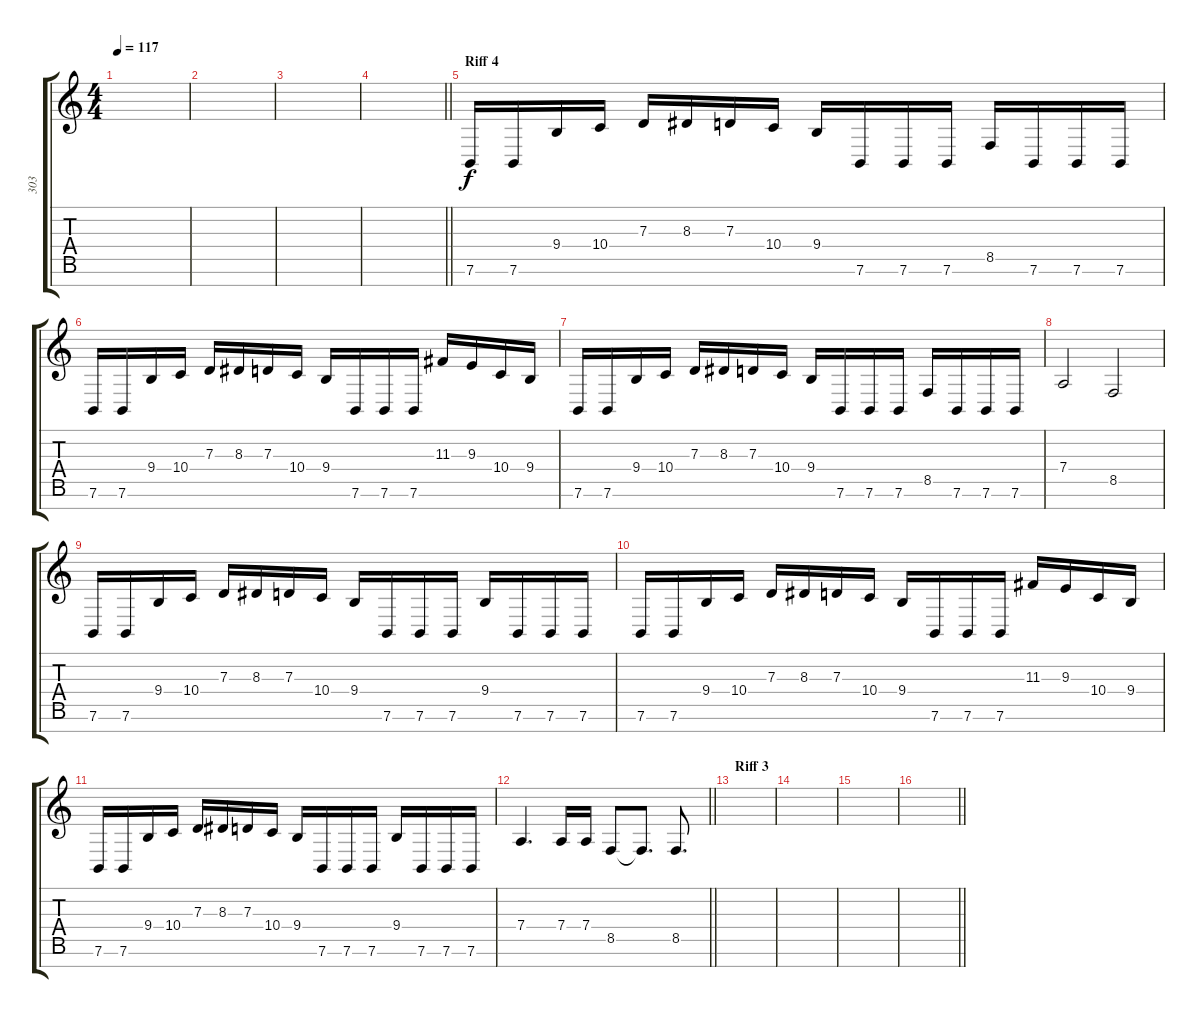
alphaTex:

\track ("303" "303") {instrument lead2sawtooth}
\staff {score tabs}
\tuning (E4 B3 G3 D3 A2 E2 B1) {hide}
\ts (4 4)
\tempo 117
\clef g2
\ks c
|
|
|
\barLineRight lightlight
|
\section ("" "Riff 4")
7.6.16 7.6.16 9.4.16 10.4.16 7.3.16 8.3.16 7.3.16 10.4.16 9.4.16 7.6.16 7.6.16 7.6.16 8.5.16 7.6.16 7.6.16 7.6.16 |
7.6.16 7.6.16 9.4.16 10.4.16 7.3.16 8.3.16 7.3.16 10.4.16 9.4.16 7.6.16 7.6.16 7.6.16 11.3.16 9.3.16 10.4.16 9.4.16 |
7.6.16 7.6.16 9.4.16 10.4.16 7.3.16 8.3.16 7.3.16 10.4.16 9.4.16 7.6.16 7.6.16 7.6.16 8.5.16 7.6.16 7.6.16 7.6.16 |
7.4.2 8.5.2 |
7.6.16 7.6.16 9.4.16 10.4.16 7.3.16 8.3.16 7.3.16 10.4.16 9.4.16 7.6.16 7.6.16 7.6.16 9.4.16 7.6.16 7.6.16 7.6.16 |
7.6.16 7.6.16 9.4.16 10.4.16 7.3.16 8.3.16 7.3.16 10.4.16 9.4.16 7.6.16 7.6.16 7.6.16 11.3.16 9.3.16 10.4.16 9.4.16 |
7.6.16 7.6.16 9.4.16 10.4.16 7.3.16 8.3.16 7.3.16 10.4.16 9.4.16 7.6.16 7.6.16 7.6.16 9.4.16 7.6.16 7.6.16 7.6.16 |
\barLineRight lightlight
7.4.4{d} 7.4.16 7.4.16 8.5.8 8.5{t}.8{d} 8.5.8{d} |
\section ("" "Riff 3")
|
|
|
\barLineRight lightlight
